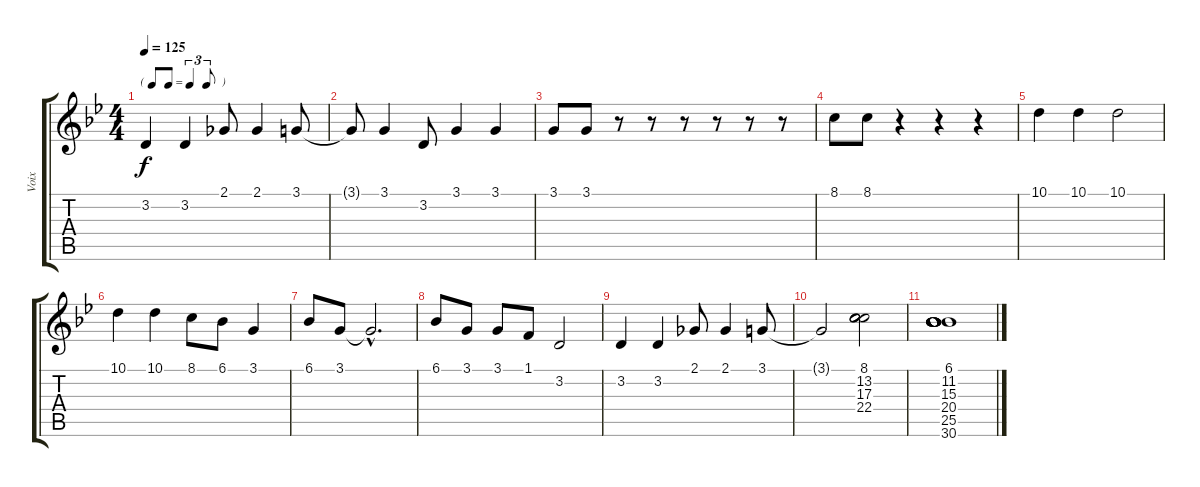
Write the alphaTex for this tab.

\track ("Voix" "Voix") {instrument sopranosax}
\staff {score tabs}
\tuning (E4 B3 G3 D3 A2 E2) {hide}
\ts (4 4)
\tf triplet8th
\tempo 125
\clef g2
\ks bb
3.2.4{dy f} 3.2.4 2.1.8 2.1.4 3.1.8 |
3.1{t}.8 3.1.4 3.2.8 3.1.4 3.1.4 |
3.1.8 3.1.8 r.8 r.8 r.8 r.8 r.8 r.8 |
8.1.8 8.1.8 r.4 r.4 r.4 |
10.1.4 10.1.4 10.1.2 |
10.1.4 10.1.4 8.1.8 6.1.8 3.1.4 |
6.1.8 3.1.8 3.1{hac t}.2{d} |
6.1.8 3.1.8 3.1.8 1.1.8 3.2.2 |
3.2.4 3.2.4 2.1.8 2.1.4 3.1.8 |
3.1{t}.2 (8.1 13.2 17.3 22.4).2 |
(6.1 11.2 15.3 20.4 25.5 30.6).1
